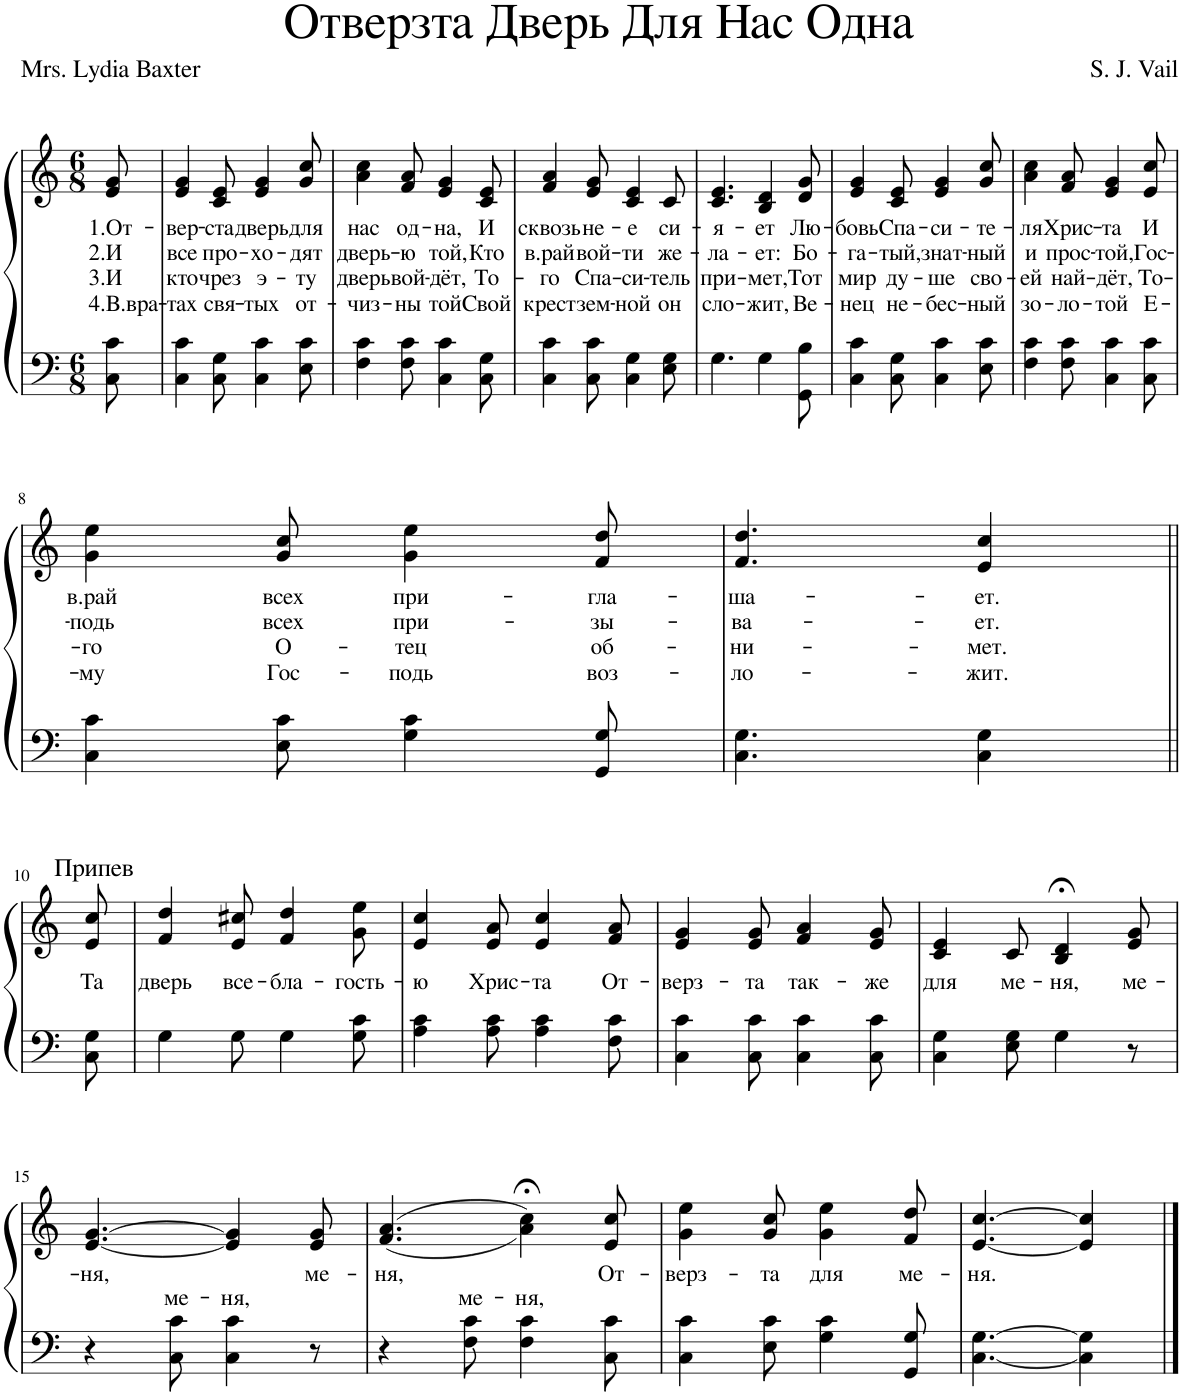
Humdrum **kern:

**kern	**text	**kern	**text	**text	**text	**text
*part1	*part1	*part1	*part1	*part1	*part1	*part1
*staff2	*staff2	*staff1	*staff1	*staff1	*staff1	*staff1
*I"Piano	*	*	*	*	*	*
*I'Pno.	*	*	*	*	*	*
*clefF4	*	*clefG2	*	*	*	*
*k[]	*	*k[]	*	*	*	*
*M6/8	*	*M6/8	*	*	*	*
=1	=1	=1	=1	=1	=1	=1
!	!	!	!LO:LY:b	!LO:LY:b	!LO:LY:b	!LO:LY:b
8C\ 8c\	.	8e/ 8g/	1.От-	2.И	3.И	4.В.вра-
=2	=2	=2	=2	=2	=2	=2
!	!	!	!LO:LY:b	!LO:LY:b	!LO:LY:b	!LO:LY:b
4C\ 4c\	.	4e/ 4g/	-вер-	все	кто	-тах
!	!	!	!LO:LY:b	!LO:LY:b	!LO:LY:b	!LO:LY:b
8C\ 8G\	.	8c/ 8e/	-ста	про-	чрез	свя-
!	!	!	!LO:LY:b	!LO:LY:b	!LO:LY:b	!LO:LY:b
4C\ 4c\	.	4e/ 4g/	дверь	-хо-	э-	-тых
!	!	!	!LO:LY:b	!LO:LY:b	!LO:LY:b	!LO:LY:b
8E\ 8c\	.	8g/ 8cc/	для	-дят	-ту	от-
=3	=3	=3	=3	=3	=3	=3
!	!	!	!LO:LY:b	!LO:LY:b	!LO:LY:b	!LO:LY:b
4F\ 4c\	.	4a\ 4cc\	нас	дверь-	дверь	-чиз-
!	!	!	!LO:LY:b	!LO:LY:b	!LO:LY:b	!LO:LY:b
8F\ 8c\	.	8f/ 8a/	од-	-ю	вой-	-ны
!	!	!	!LO:LY:b	!LO:LY:b	!LO:LY:b	!LO:LY:b
4C\ 4c\	.	4e/ 4g/	-на,	той,	-дёт,	той
!	!	!	!LO:LY:b	!LO:LY:b	!LO:LY:b	!LO:LY:b
8C\ 8G\	.	8c/ 8e/	И	Кто	То-	Свой
=4	=4	=4	=4	=4	=4	=4
!	!	!	!LO:LY:b	!LO:LY:b	!LO:LY:b	!LO:LY:b
4C\ 4c\	.	4f/ 4a/	сквозь	в.рай	-го	крест
!	!	!	!LO:LY:b	!LO:LY:b	!LO:LY:b	!LO:LY:b
8C\ 8c\	.	8e/ 8g/	не-	вой-	Спа-	зем-
!	!	!	!LO:LY:b	!LO:LY:b	!LO:LY:b	!LO:LY:b
4C\ 4G\	.	4c/ 4e/	-е	-ти	-си-	-ной
!	!	!	!LO:LY:b	!LO:LY:b	!LO:LY:b	!LO:LY:b
8E\ 8G\	.	8c/	си-	же-	-тель	он
=5	=5	=5	=5	=5	=5	=5
!	!	!	!LO:LY:b	!LO:LY:b	!LO:LY:b	!LO:LY:b
4.G\	.	4.c/ 4.e/	-я-	-ла-	при-	сло-
!	!	!	!LO:LY:b	!LO:LY:b	!LO:LY:b	!LO:LY:b
4G\	.	4B/ 4d/	-ет	-ет:	-мет,	-жит,
!	!	!	!LO:LY:b	!LO:LY:b	!LO:LY:b	!LO:LY:b
8GG\ 8B\	.	8d/ 8g/	Лю-	Бо-	Тот	Ве-
=6	=6	=6	=6	=6	=6	=6
!	!	!	!LO:LY:b	!LO:LY:b	!LO:LY:b	!LO:LY:b
4C\ 4c\	.	4e/ 4g/	-бовь	-га-	мир	-нец
!	!	!	!LO:LY:b	!LO:LY:b	!LO:LY:b	!LO:LY:b
8C\ 8G\	.	8c/ 8e/	Спа-	-тый,	ду-	не-
!	!	!	!LO:LY:b	!LO:LY:b	!LO:LY:b	!LO:LY:b
4C\ 4c\	.	4e/ 4g/	-си-	знат-	-ше	-бес-
!	!	!	!LO:LY:b	!LO:LY:b	!LO:LY:b	!LO:LY:b
8E\ 8c\	.	8g/ 8cc/	-те-	-ный	сво-	-ный
=7	=7	=7	=7	=7	=7	=7
!	!	!	!LO:LY:b	!LO:LY:b	!LO:LY:b	!LO:LY:b
4F\ 4c\	.	4a\ 4cc\	-ля	и	-ей	зо-
!	!	!	!LO:LY:b	!LO:LY:b	!LO:LY:b	!LO:LY:b
8F\ 8c\	.	8f/ 8a/	Хрис-	прос-	най-	-ло-
!	!	!	!LO:LY:b	!LO:LY:b	!LO:LY:b	!LO:LY:b
4C\ 4c\	.	4e/ 4g/	-та	-той,	-дёт,	-той
!	!	!	!LO:LY:b	!LO:LY:b	!LO:LY:b	!LO:LY:b
8C\ 8c\	.	8e/ 8cc/	И	Гос-	То-	Е-
!!LO:LB:g=z
=8	=8	=8	=8	=8	=8	=8
!	!	!	!LO:LY:b	!LO:LY:b	!LO:LY:b	!LO:LY:b
4C\ 4c\	.	4g\ 4ee\	в.рай	-подь	-го	-му
!	!	!	!LO:LY:b	!LO:LY:b	!LO:LY:b	!LO:LY:b
8E\ 8c\	.	8g/ 8cc/	всех	всех	О-	Гос-
!	!	!	!LO:LY:b	!LO:LY:b	!LO:LY:b	!LO:LY:b
4G\ 4c\	.	4g\ 4ee\	при-	при-	-тец	-подь
!	!	!	!LO:LY:b	!LO:LY:b	!LO:LY:b	!LO:LY:b
8GG/ 8G/	.	8f/ 8dd/	-гла-	-зы-	об-	воз-
=9	=9	=9	=9	=9	=9	=9
!	!	!	!LO:LY:b	!LO:LY:b	!LO:LY:b	!LO:LY:b
4.C\ 4.G\	.	4.f/ 4.dd/	-ша-	-ва-	-ни-	-ло-
!	!	!	!LO:LY:b	!LO:LY:b	!LO:LY:b	!LO:LY:b
4C\ 4G\	.	4e/ 4cc/	-ет.	-ет.	-мет.	-жит.
!!LO:LB:g=z
=10||	=10||	=10||	=10||	=10||	=10||	=10||
!	!	!LO:TX:a:t=Припев	!	!	!	!
!	!	!	!LO:LY:b	!	!	!
8C\ 8G\	.	8e/ 8cc/	Та	.	.	.
=11	=11	=11	=11	=11	=11	=11
!	!	!	!LO:LY:b	!	!	!
4G\	.	4f/ 4dd/	дверь	.	.	.
!	!	!	!LO:LY:b	!	!	!
8G\	.	8e/ 8cc#X/	все-	.	.	.
!	!	!	!LO:LY:b	!	!	!
4G\	.	4f/ 4dd/	-бла-	.	.	.
!	!	!	!LO:LY:b	!	!	!
8G\ 8c\	.	8g\ 8ee\	-гость-	.	.	.
=12	=12	=12	=12	=12	=12	=12
!	!	!	!LO:LY:b	!	!	!
4A\ 4c\	.	4e/ 4cc/	-ю	.	.	.
!	!	!	!LO:LY:b	!	!	!
8A\ 8c\	.	8e/ 8a/	Хрис-	.	.	.
!	!	!	!LO:LY:b	!	!	!
4A\ 4c\	.	4e/ 4cc/	-та	.	.	.
!	!	!	!LO:LY:b	!	!	!
8F\ 8c\	.	8f/ 8a/	От-	.	.	.
=13	=13	=13	=13	=13	=13	=13
!	!	!	!LO:LY:b	!	!	!
4C\ 4c\	.	4e/ 4g/	-верз-	.	.	.
!	!	!	!LO:LY:b	!	!	!
8C\ 8c\	.	8e/ 8g/	-та	.	.	.
!	!	!	!LO:LY:b	!	!	!
4C\ 4c\	.	4f/ 4a/	так-	.	.	.
!	!	!	!LO:LY:b	!	!	!
8C\ 8c\	.	8e/ 8g/	-же	.	.	.
=14	=14	=14	=14	=14	=14	=14
!	!	!	!LO:LY:b	!	!	!
4C\ 4G\	.	4c/ 4e/	для	.	.	.
!	!	!	!LO:LY:b	!	!	!
8E\ 8G\	.	8c/	ме-	.	.	.
!	!	!	!LO:LY:b	!	!	!
4G\	.	4B/;< 4d/;<	-ня,	.	.	.
!	!	!	!LO:LY:b	!	!	!
8r	.	8e/ 8g/	ме-	.	.	.
!!LO:LB:g=z
=15	=15	=15	=15	=15	=15	=15
!	!	!	!LO:LY:b	!	!	!
4r	.	[4.e/ [4.g/	-ня,	.	.	.
!	!LO:LY:a	!	!	!	!	!
8C\ 8c\	ме-	.	.	.	.	.
!	!LO:LY:a	!	!	!	!	!
4C\ 4c\	-ня,	4e/] 4g/]	.	.	.	.
!	!	!	!LO:LY:b	!	!	!
8r	.	8e/ 8g/	ме-	.	.	.
=16	=16	=16	=16	=16	=16	=16
!	!	!	!LO:LY:b	!	!	!
4r	.	(<(4.f/ 4.a/	-ня,	.	.	.
!	!LO:LY:a	!	!	!	!	!
8F\ 8c\	ме-	.	.	.	.	.
!	!LO:LY:a	!	!	!	!	!
4F\ 4c\	-ня,	4a\;< 4cc\;<))	.	.	.	.
!	!	!	!LO:LY:b	!	!	!
8C\ 8c\	.	8e/ 8cc/	От-	.	.	.
=17	=17	=17	=17	=17	=17	=17
!	!	!	!LO:LY:b	!	!	!
4C\ 4c\	.	4g\ 4ee\	-верз-	.	.	.
!	!	!	!LO:LY:b	!	!	!
8E\ 8c\	.	8g/ 8cc/	-та	.	.	.
!	!	!	!LO:LY:b	!	!	!
4G\ 4c\	.	4g\ 4ee\	для	.	.	.
!	!	!	!LO:LY:b	!	!	!
8GG/ 8G/	.	8f/ 8dd/	ме-	.	.	.
=18	=18	=18	=18	=18	=18	=18
!	!	!	!LO:LY:b	!	!	!
[4.C\ [4.G\	.	[4.e/ [4.cc/	-ня.	.	.	.
4C\] 4G\]	.	4e/] 4cc/]	.	.	.	.
==	==	==	==	==	==	==
*-	*-	*-	*-	*-	*-	*-
